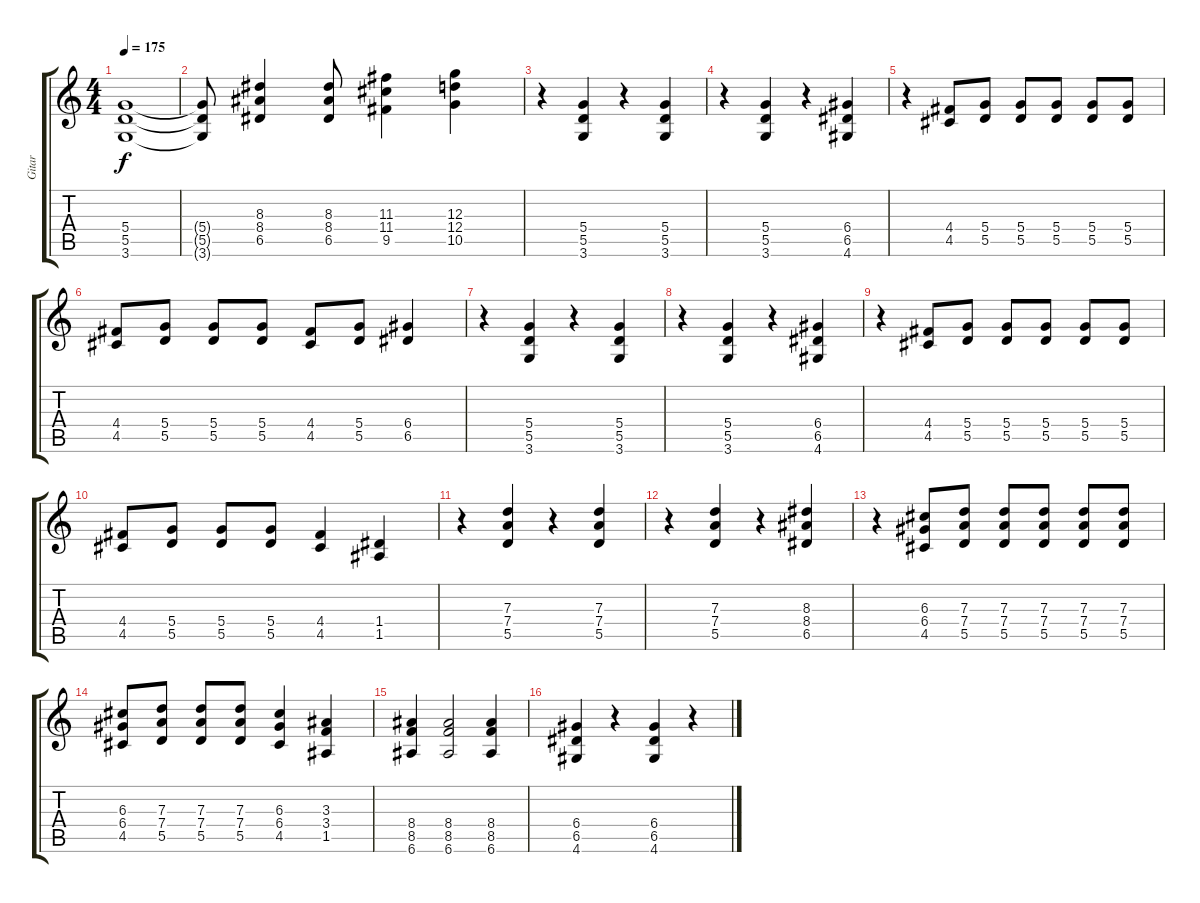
\track ("Gitar" "Gitar") {instrument distortionguitar}
\staff {score tabs}
\tuning (E4 B3 G3 D3 A2 E2) {hide}
\ts (4 4)
\tempo 175
\clef g2
\ks c
(5.4 5.5 3.6).1{dy f} |
(5.4{t} 5.5{t} 3.6{t}).8 (8.3 8.4 6.5).4{volume 14} (8.3 8.4 6.5).8 (11.3 11.4 9.5).4 (12.3 12.4 10.5).4 |
r.4 (5.4 5.5 3.6).4 r.4 (5.4 5.5 3.6).4 |
r.4 (5.4 5.5 3.6).4 r.4 (6.4 6.5 4.6).4 |
r.4 (4.4 4.5).8 (5.4 5.5).8 (5.4 5.5).8 (5.4 5.5).8 (5.4 5.5).8 (5.4 5.5).8 |
(4.4 4.5).8 (5.4 5.5).8 (5.4 5.5).8 (5.4 5.5).8 (4.4 4.5).8 (5.4 5.5).8 (6.4 6.5).4 |
r.4 (5.4 5.5 3.6).4 r.4 (5.4 5.5 3.6).4 |
r.4 (5.4 5.5 3.6).4 r.4 (6.4 6.5 4.6).4 |
r.4 (4.4 4.5).8 (5.4 5.5).8 (5.4 5.5).8 (5.4 5.5).8 (5.4 5.5).8 (5.4 5.5).8 |
(4.4 4.5).8 (5.4 5.5).8 (5.4 5.5).8 (5.4 5.5).8 (4.4 4.5).4 (1.4 1.5).4 |
r.4 (7.3 7.4 5.5).4 r.4 (7.3 7.4 5.5).4 |
r.4 (7.3 7.4 5.5).4 r.4 (8.3 8.4 6.5).4 |
r.4 (6.3 6.4 4.5).8 (7.3 7.4 5.5).8 (7.3 7.4 5.5).8 (7.3 7.4 5.5).8 (7.3 7.4 5.5).8 (7.3 7.4 5.5).8 |
(6.3 6.4 4.5).8 (7.3 7.4 5.5).8 (7.3 7.4 5.5).8 (7.3 7.4 5.5).8 (6.3 6.4 4.5).4 (3.3 3.4 1.5).4 |
(8.4 8.5 6.6).4 (8.4 8.5 6.6).2 (8.4 8.5 6.6).4 |
(6.4 6.5 4.6).4 r.4 (6.4 6.5 4.6).4 r.4
